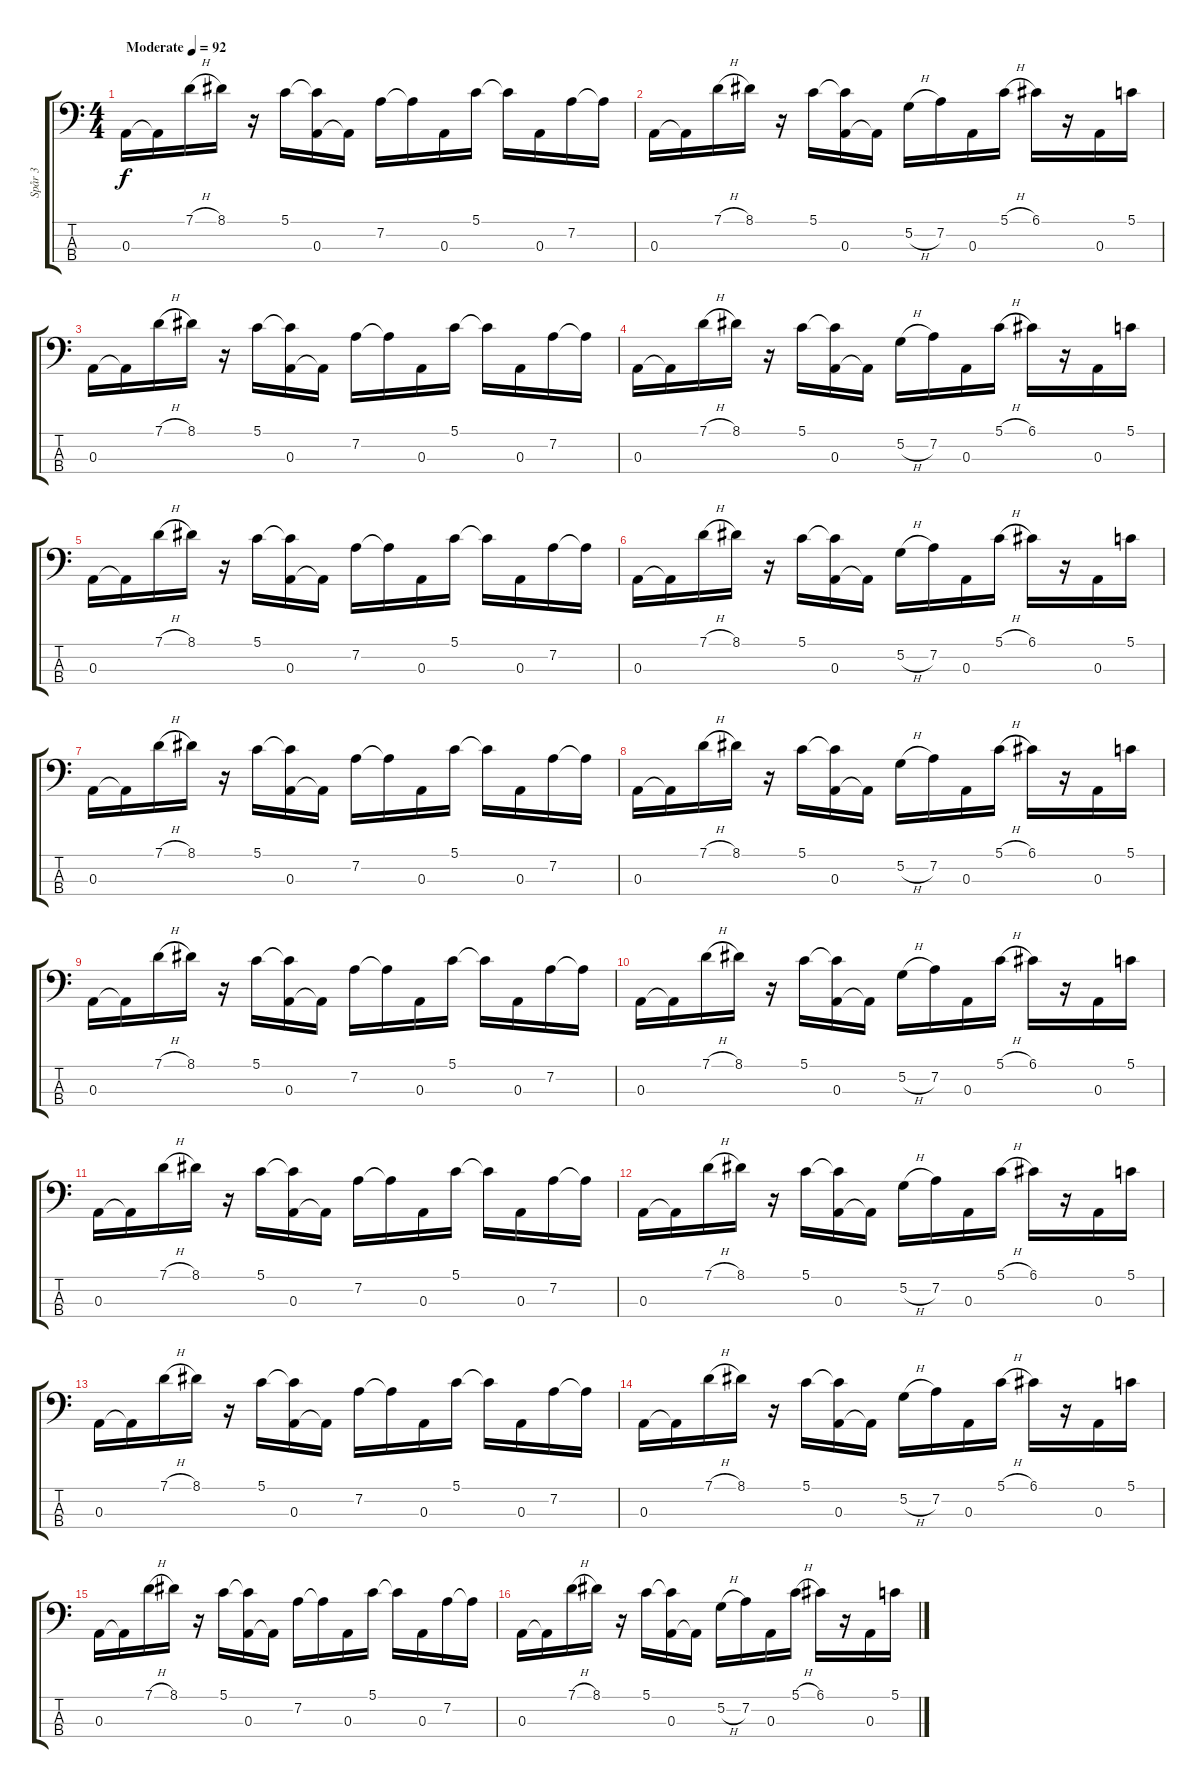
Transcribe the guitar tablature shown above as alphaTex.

\track ("Spår 3" "Spår 3") {instrument slapbass1}
\staff {score tabs}
\tuning (G2 D2 A1 E1) {hide}
\ts (4 4)
\tempo (92 "Moderate")
\clef f4
\ks c
0.3.16{dy f instrument slapbass1} 0.3{t}.16 7.1{h}.16 8.1.16 r.16 5.1.16 (5.1{t} 0.3).16 0.3{t}.16 7.2.16 7.2{t}.16 0.3.16 5.1.16 5.1{t}.16 0.3.16 7.2.16 7.2{t}.16 |
0.3.16 0.3{t}.16 7.1{h}.16 8.1.16 r.16 5.1.16 (5.1{t} 0.3).16 0.3{t}.16 5.2{h}.16 7.2.16 0.3.16 5.1{h}.16 6.1.16 r.16 0.3.16 5.1.16 |
0.3.16 0.3{t}.16 7.1{h}.16 8.1.16 r.16 5.1.16 (5.1{t} 0.3).16 0.3{t}.16 7.2.16 7.2{t}.16 0.3.16 5.1.16 5.1{t}.16 0.3.16 7.2.16 7.2{t}.16 |
0.3.16 0.3{t}.16 7.1{h}.16 8.1.16 r.16 5.1.16 (5.1{t} 0.3).16 0.3{t}.16 5.2{h}.16 7.2.16 0.3.16 5.1{h}.16 6.1.16 r.16 0.3.16 5.1.16 |
0.3.16 0.3{t}.16 7.1{h}.16 8.1.16 r.16 5.1.16 (5.1{t} 0.3).16 0.3{t}.16 7.2.16 7.2{t}.16 0.3.16 5.1.16 5.1{t}.16 0.3.16 7.2.16 7.2{t}.16 |
0.3.16 0.3{t}.16 7.1{h}.16 8.1.16 r.16 5.1.16 (5.1{t} 0.3).16 0.3{t}.16 5.2{h}.16 7.2.16 0.3.16 5.1{h}.16 6.1.16 r.16 0.3.16 5.1.16 |
0.3.16 0.3{t}.16 7.1{h}.16 8.1.16 r.16 5.1.16 (5.1{t} 0.3).16 0.3{t}.16 7.2.16 7.2{t}.16 0.3.16 5.1.16 5.1{t}.16 0.3.16 7.2.16 7.2{t}.16 |
0.3.16 0.3{t}.16 7.1{h}.16 8.1.16 r.16 5.1.16 (5.1{t} 0.3).16 0.3{t}.16 5.2{h}.16 7.2.16 0.3.16 5.1{h}.16 6.1.16 r.16 0.3.16 5.1.16 |
0.3.16 0.3{t}.16 7.1{h}.16 8.1.16 r.16 5.1.16 (5.1{t} 0.3).16 0.3{t}.16 7.2.16 7.2{t}.16 0.3.16 5.1.16 5.1{t}.16 0.3.16 7.2.16 7.2{t}.16 |
0.3.16 0.3{t}.16 7.1{h}.16 8.1.16 r.16 5.1.16 (5.1{t} 0.3).16 0.3{t}.16 5.2{h}.16 7.2.16 0.3.16 5.1{h}.16 6.1.16 r.16 0.3.16 5.1.16 |
0.3.16 0.3{t}.16 7.1{h}.16 8.1.16 r.16 5.1.16 (5.1{t} 0.3).16 0.3{t}.16 7.2.16 7.2{t}.16 0.3.16 5.1.16 5.1{t}.16 0.3.16 7.2.16 7.2{t}.16 |
0.3.16 0.3{t}.16 7.1{h}.16 8.1.16 r.16 5.1.16 (5.1{t} 0.3).16 0.3{t}.16 5.2{h}.16 7.2.16 0.3.16 5.1{h}.16 6.1.16 r.16 0.3.16 5.1.16 |
0.3.16 0.3{t}.16 7.1{h}.16 8.1.16 r.16 5.1.16 (5.1{t} 0.3).16 0.3{t}.16 7.2.16 7.2{t}.16 0.3.16 5.1.16 5.1{t}.16 0.3.16 7.2.16 7.2{t}.16 |
0.3.16 0.3{t}.16 7.1{h}.16 8.1.16 r.16 5.1.16 (5.1{t} 0.3).16 0.3{t}.16 5.2{h}.16 7.2.16 0.3.16 5.1{h}.16 6.1.16 r.16 0.3.16 5.1.16 |
0.3.16 0.3{t}.16 7.1{h}.16 8.1.16 r.16 5.1.16 (5.1{t} 0.3).16 0.3{t}.16 7.2.16 7.2{t}.16 0.3.16 5.1.16 5.1{t}.16 0.3.16 7.2.16 7.2{t}.16 |
0.3.16 0.3{t}.16 7.1{h}.16 8.1.16 r.16 5.1.16 (5.1{t} 0.3).16 0.3{t}.16 5.2{h}.16 7.2.16 0.3.16 5.1{h}.16 6.1.16 r.16 0.3.16 5.1.16
